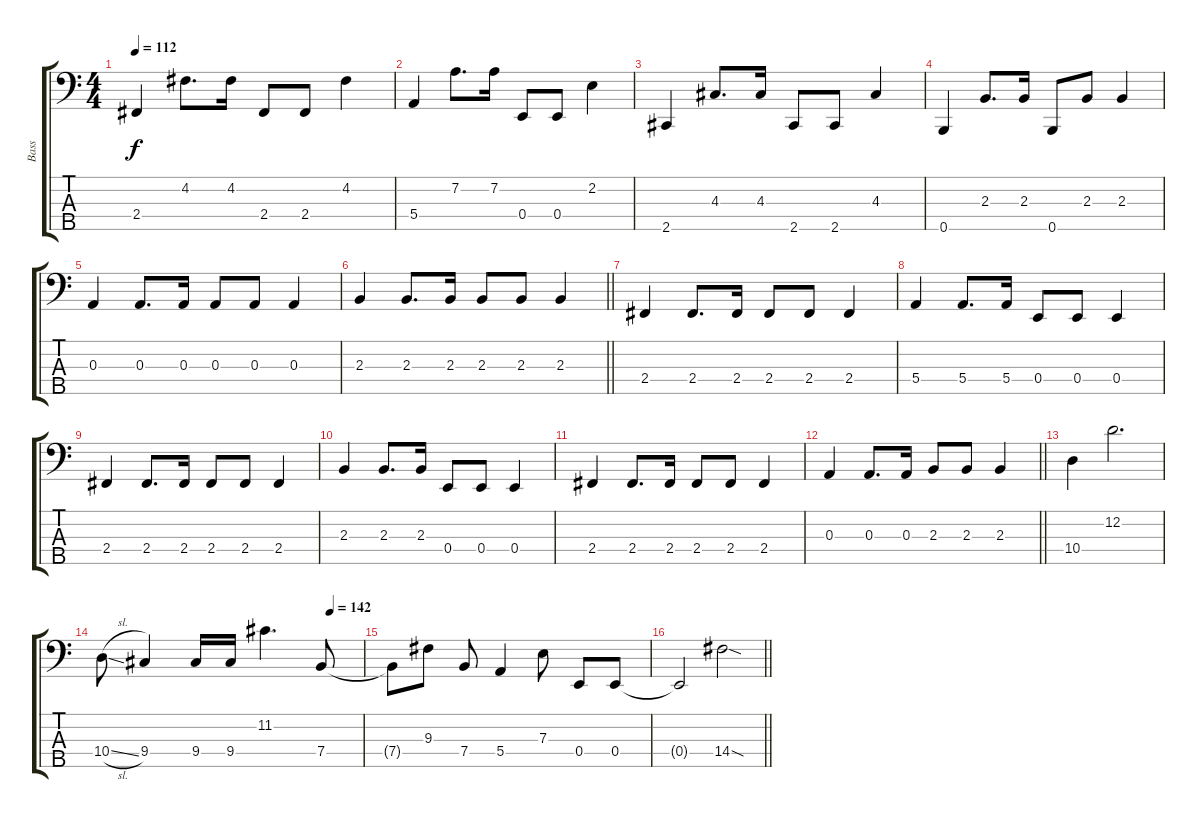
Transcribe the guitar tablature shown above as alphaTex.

\track ("Bass" "Bass") {instrument electricbassfinger}
\staff {score tabs}
\tuning (G2 D2 A1 E1 B0) {hide}
\ts (4 4)
\section ("" "")
\tempo 112
\clef f4
\ks c
2.4.4{dy f} 4.2.8{d} 4.2.16 2.4.8 2.4.8 4.2.4 |
5.4.4 7.2.8{d} 7.2.16 0.4.8 0.4.8 2.2.4 |
2.5.4 4.3.8{d} 4.3.16 2.5.8 2.5.8 4.3.4 |
0.5.4 2.3.8{d} 2.3.16 0.5.8 2.3.8 2.3.4 |
0.3.4 0.3.8{d} 0.3.16 0.3.8 0.3.8 0.3.4 |
\barLineRight lightlight
2.3.4 2.3.8{d} 2.3.16 2.3.8 2.3.8 2.3.4 |
2.4.4 2.4.8{d} 2.4.16 2.4.8 2.4.8 2.4.4 |
5.4.4 5.4.8{d} 5.4.16 0.4.8 0.4.8 0.4.4 |
2.4.4 2.4.8{d} 2.4.16 2.4.8 2.4.8 2.4.4 |
2.3.4 2.3.8{d} 2.3.16 0.4.8 0.4.8 0.4.4 |
2.4.4 2.4.8{d} 2.4.16 2.4.8 2.4.8 2.4.4 |
\barLineRight lightlight
0.3.4 0.3.8{d} 0.3.16 2.3.8 2.3.8 2.3.4 |
10.4.4 12.2.2{d} |
\tempo (142 0.875)
10.4{sl}.8 9.4.4 9.4.16 9.4.16 11.2.4{d} 7.4.8 |
7.4{t}.8 9.3.8 7.4.8 5.4.4 7.3.8 0.4.8 0.4.8{volume 0} |
\barLineRight lightlight
0.4{t}.2{volume 16} 14.4{sod}.2
